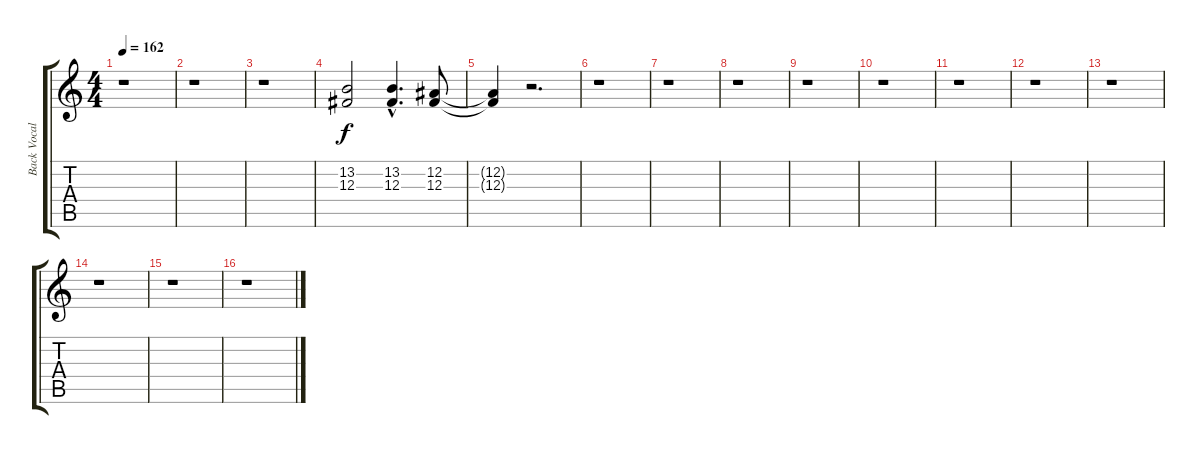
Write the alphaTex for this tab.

\track ("Back Vocal" "Back Vocal") {instrument cello}
\staff {score tabs}
\tuning (Eb4 Bb3 Gb3 Db3 Ab2 Eb2) {hide}
\ts (4 4)
\tempo 162
\clef g2
\ks c
r.1{dy f} |
r.1 |
r.1 |
(13.2 12.3).2 (13.2{hac} 12.3{hac}).4{d} (12.2 12.3).8 |
(12.2{t} 12.3{t}).4 r.2{d} |
r.1 |
r.1 |
r.1 |
r.1 |
r.1 |
r.1 |
r.1 |
r.1 |
r.1 |
r.1 |
r.1
